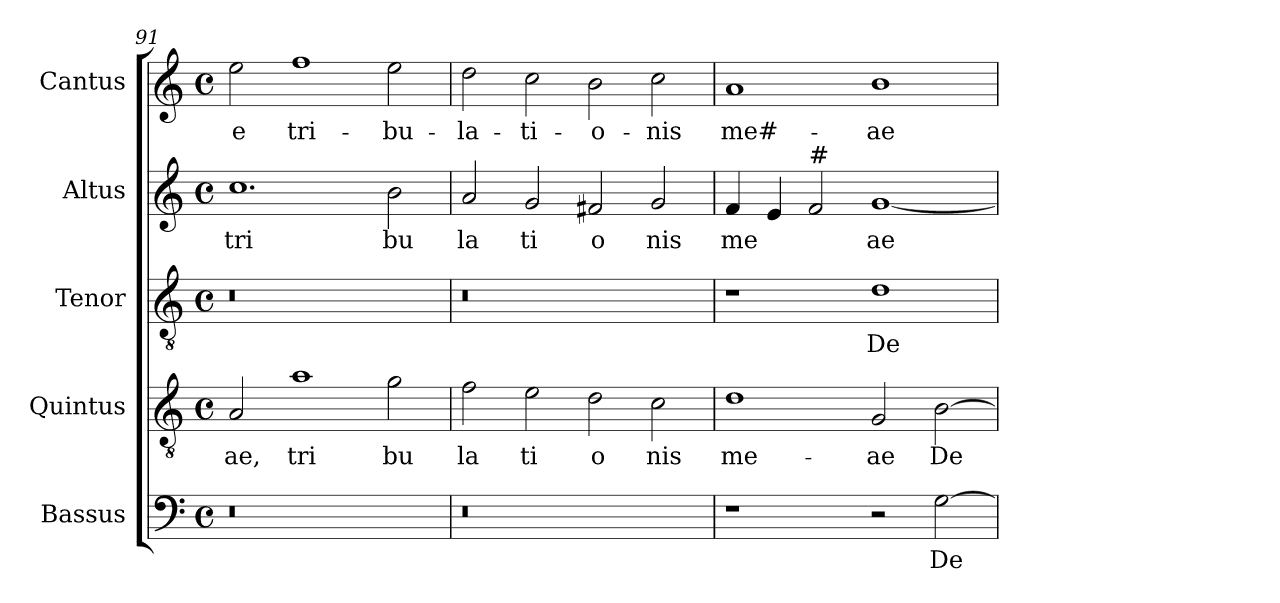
**kern	**text	**kern	**text	**kern	**text	**kern	**text	**kern	**text
*part5	*part5	*part4	*part4	*part3	*part3	*part2	*part2	*part1	*part1
*staff5	*staff5	*staff4	*staff4	*staff3	*staff3	*staff2	*staff2	*staff1	*staff1
*I"Bassus	*	*I"Quintus	*	*I"Tenor	*	*I"Altus	*	*I"Cantus	*
*clefF4	*	*clefGv2	*	*clefGv2	*	*clefG2	*	*clefG2	*
*M4/4	*	*M4/4	*	*M4/4	*	*M4/4	*	*M4/4	*
*met(c)	*	*met(c)	*	*met(c)	*	*met(c)	*	*met(c)	*
=91	=91	=91	=91	=91	=91	=91	=91	=91	=91
!	!	!	!LO:LY:b:cj	!	!	!	!LO:LY:b:cj	!	!LO:LY:b:cj
0r	.	2A/	ae,	0r	.	1.cc	tri	2ee\	-e
!	!	!	!LO:LY:b:cj	!	!	!	!	!	!LO:LY:b:cj
.	.	1a	tri	.	.	.	.	1ff	tri-
!	!	!	!LO:LY:b:cj	!	!	!	!LO:LY:b:cj	!	!LO:LY:b:cj
.	.	2g\	bu	.	.	2b\	bu	2ee\	-bu-
=92	=92	=92	=92	=92	=92	=92	=92	=92	=92
!	!	!	!LO:LY:b:cj	!	!	!	!LO:LY:b:cj	!	!LO:LY:b:cj
0r	.	2f\	la	0r	.	2a/	la	2dd\	-la-
!	!	!	!LO:LY:b:cj	!	!	!	!LO:LY:b:cj	!	!LO:LY:b:cj
.	.	2e\	ti	.	.	2g/	ti	2cc\	-ti-
!	!	!	!LO:LY:b:cj	!	!	!	!LO:LY:b:cj	!	!LO:LY:b:cj
.	.	2d\	o	.	.	2f#X/	o	2b\	-o-
!	!	!	!LO:LY:b:cj	!	!	!	!LO:LY:b:cj	!	!LO:LY:b:cj
.	.	2c\	nis	.	.	2g/	nis	2cc\	-nis
!!LO:PB:g=z
=93	=93	=93	=93	=93	=93	=93	=93	=93	=93
!	!	!	!LO:LY:b:cj	!	!	!	!LO:LY:b	!	!LO:LY:b:rj
1r	.	1d	me-	1r	.	4f/	me	1a	me#-
.	.	.	.	.	.	4e/	.	.	.
!	!	!	!	!	!	!LO:TX:a:t=#	!	!	!
.	.	.	.	.	.	2f/	.	.	.
!	!	!	!LO:LY:b:cj	!	!LO:LY:b:cj	!	!LO:LY:b:cj	!	!LO:LY:b:cj
2r	.	2G/	-ae	1d	De-	[<1g	ae	1b	-ae
!	!LO:LY:b	!	!LO:LY:b	!	!	!	!	!	!
[>2G\	De	[>2B\	De-	.	.	.	.	.	.
=	=	=	=	=	=	=	=	=	=
*-	*-	*-	*-	*-	*-	*-	*-	*-	*-
